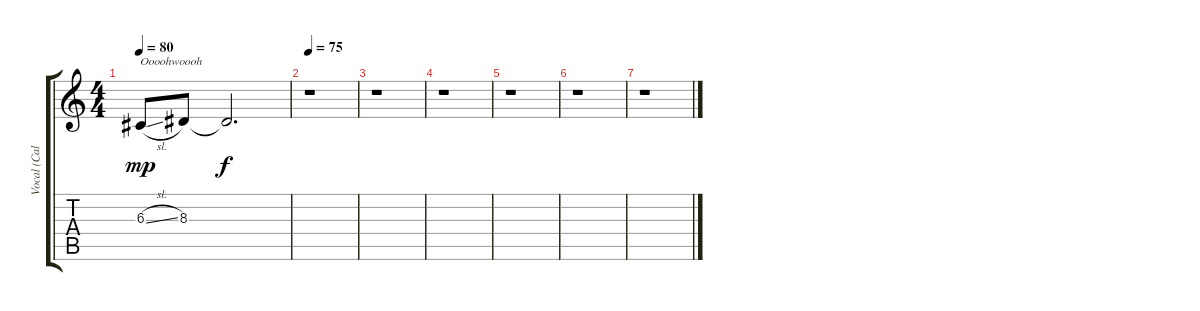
\track ("Vocal (Caleb)" "Vocal (Cal") {instrument flute}
\staff {score tabs}
\tuning (E4 B3 G3 D3 A2 E2) {hide}
\ts (4 4)
\tempo 80
\clef g2
\ks c
6.3{sl}.8{txt "Oooohwoooh" dy mp instrument voiceoohs} 8.3.8 8.3{t}.2{d dy f} |
\tempo 75
r.1 |
r.1 |
r.1 |
r.1 |
r.1 |
r.1
